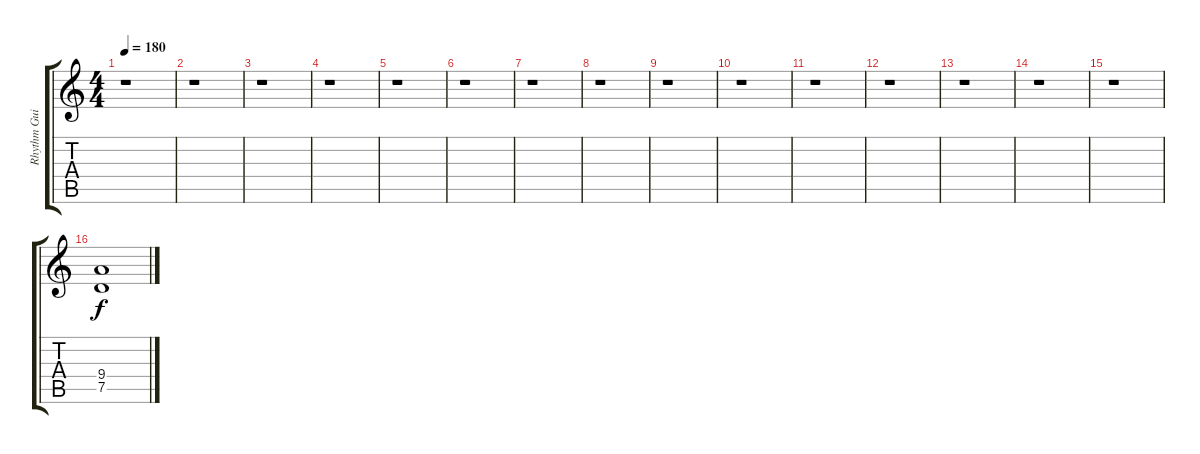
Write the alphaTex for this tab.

\track ("Rhythm Guitar" "Rhythm Gui") {instrument distortionguitar}
\staff {score tabs}
\tuning (D4 A3 F3 C3 G2 D2) {hide}
\ts (4 4)
\tempo 180
\clef g2
\ks c
r.1{dy f} |
r.1 |
r.1 |
r.1 |
r.1 |
r.1 |
r.1 |
r.1 |
r.1 |
r.1 |
r.1 |
r.1 |
r.1 |
r.1 |
r.1 |
(9.4 7.5).1
